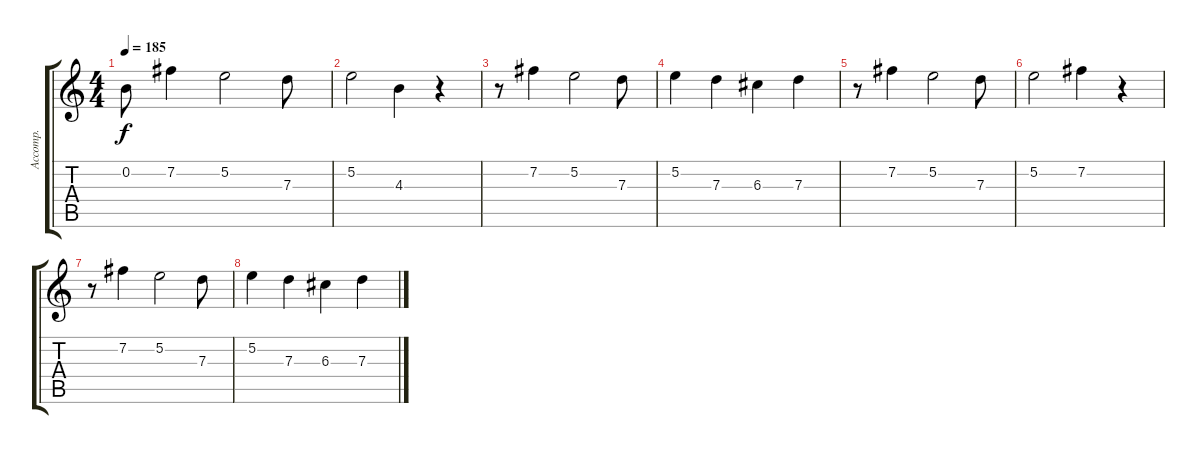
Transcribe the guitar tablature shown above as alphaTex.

\track ("Accomp." "Accomp.") {instrument banjo}
\staff {score tabs}
\tuning (E4 B3 G3 D3 A2 E2) {hide}
\displaytranspose 12
\ts (4 4)
\tempo 185
\clef g2
\ks c
0.2.8{dy f} 7.2.4 5.2.2 7.3.8 |
5.2.2 4.3.4 r.4 |
r.8 7.2.4 5.2.2 7.3.8 |
5.2.4 7.3.4 6.3.4 7.3.4 |
r.8 7.2.4 5.2.2 7.3.8 |
5.2.2 7.2.4 r.4 |
r.8 7.2.4 5.2.2 7.3.8 |
5.2.4 7.3.4 6.3.4 7.3.4
